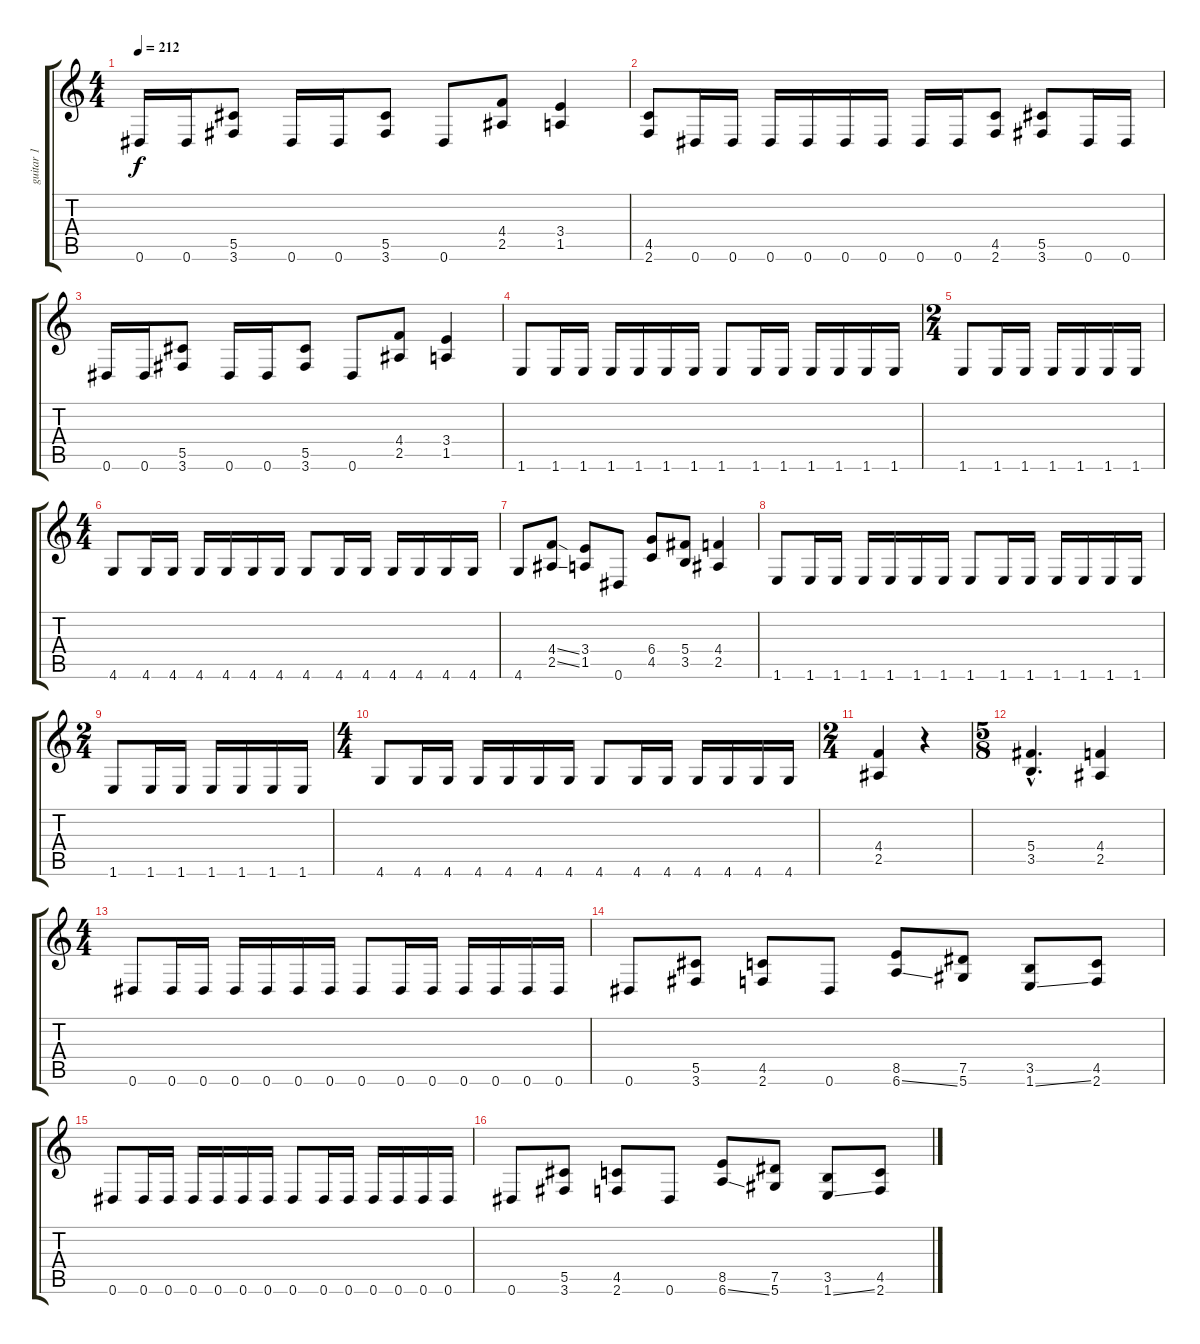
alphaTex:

\track ("guitar 1" "guitar 1") {instrument distortionguitar}
\staff {score tabs}
\tuning (Eb4 Bb3 Gb3 Db3 Ab2 Eb2) {hide}
\ts (4 4)
\tempo 212
\clef g2
\ks c
0.6.16{dy f} 0.6.16 (5.5 3.6).8 0.6.16 0.6.16 (5.5 3.6).8 0.6.8 (4.4 2.5).8 (3.4 1.5).4 |
(4.5 2.6).8 0.6.16 0.6.16 0.6.16 0.6.16 0.6.16 0.6.16 0.6.16 0.6.16 (4.5 2.6).8 (5.5 3.6).8 0.6.16 0.6.16 |
0.6.16 0.6.16 (5.5 3.6).8 0.6.16 0.6.16 (5.5 3.6).8 0.6.8 (4.4 2.5).8 (3.4 1.5).4 |
1.6.8 1.6.16 1.6.16 1.6.16 1.6.16 1.6.16 1.6.16 1.6.8 1.6.16 1.6.16 1.6.16 1.6.16 1.6.16 1.6.16 |
\ts (2 4)
1.6.8 1.6.16 1.6.16 1.6.16 1.6.16 1.6.16 1.6.16 |
\ts (4 4)
4.6.8 4.6.16 4.6.16 4.6.16 4.6.16 4.6.16 4.6.16 4.6.8 4.6.16 4.6.16 4.6.16 4.6.16 4.6.16 4.6.16 |
4.6.8 (4.4{ss} 2.5{ss}).8 (3.4 1.5).8 0.6.8 (6.4 4.5).8 (5.4 3.5).8 (4.4 2.5).4 |
1.6.8 1.6.16 1.6.16 1.6.16 1.6.16 1.6.16 1.6.16 1.6.8 1.6.16 1.6.16 1.6.16 1.6.16 1.6.16 1.6.16 |
\ts (2 4)
1.6.8 1.6.16 1.6.16 1.6.16 1.6.16 1.6.16 1.6.16 |
\ts (4 4)
4.6.8 4.6.16 4.6.16 4.6.16 4.6.16 4.6.16 4.6.16 4.6.8 4.6.16 4.6.16 4.6.16 4.6.16 4.6.16 4.6.16 |
\ts (2 4)
(4.4 2.5).4 r.4 |
\ts (5 8)
(5.4{hac} 3.5{hac}).4{d} (4.4 2.5).4 |
\ts (4 4)
0.6.8 0.6.16 0.6.16 0.6.16 0.6.16 0.6.16 0.6.16 0.6.8 0.6.16 0.6.16 0.6.16 0.6.16 0.6.16 0.6.16 |
0.6.8 (5.5 3.6).8 (4.5 2.6).8 0.6.8 (8.5 6.6{ss}).8 (7.5 5.6).8 (3.5 1.6{ss}).8 (4.5 2.6).8 |
0.6.8 0.6.16 0.6.16 0.6.16 0.6.16 0.6.16 0.6.16 0.6.8 0.6.16 0.6.16 0.6.16 0.6.16 0.6.16 0.6.16 |
0.6.8 (5.5 3.6).8 (4.5 2.6).8 0.6.8 (8.5 6.6{ss}).8 (7.5 5.6).8 (3.5 1.6{ss}).8 (4.5 2.6).8
